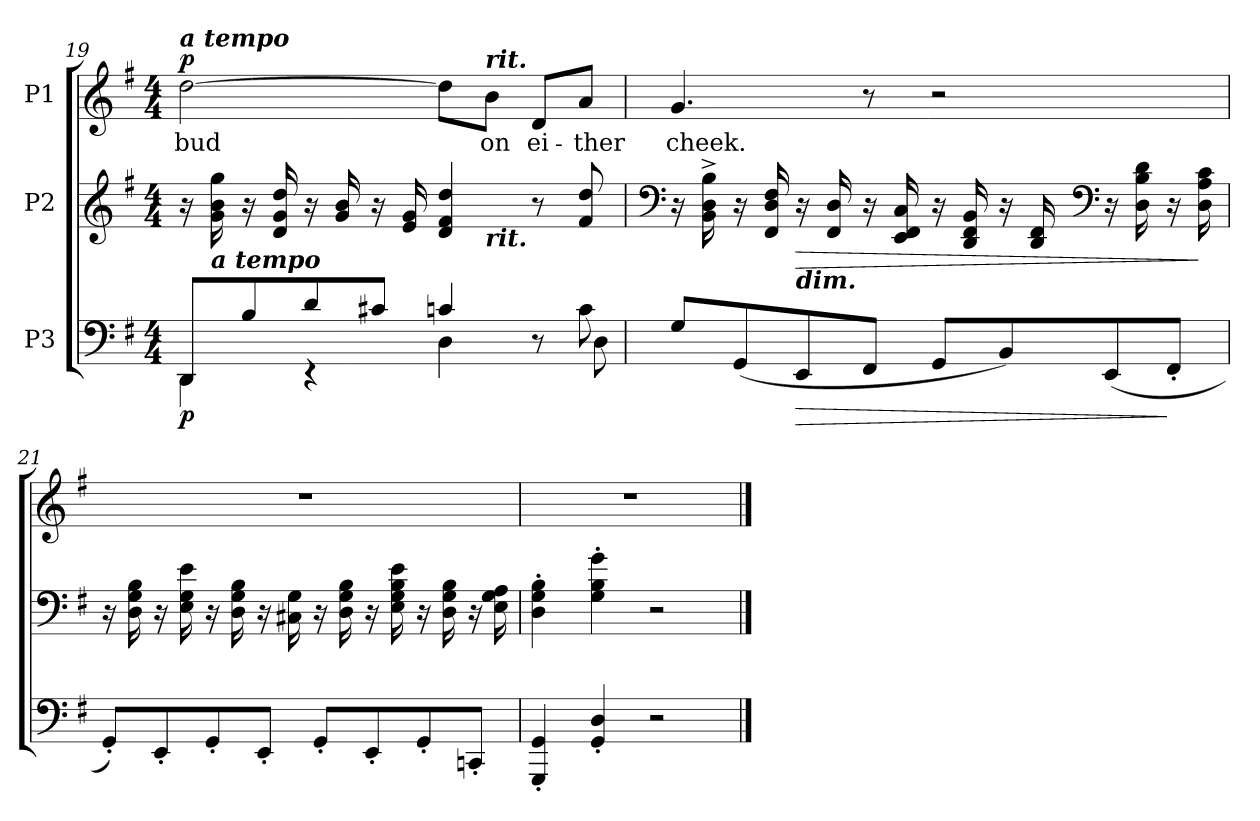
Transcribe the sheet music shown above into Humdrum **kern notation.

**kern	**dynam	**kern	**dynam	**kern	**text	**dynam
*part3	*part3	*part2	*part2	*part1	*part1	*part1
*staff3	*staff3	*staff2	*staff2	*staff1	*staff1	*staff1
*I"P3	*	*I"P2	*	*I"P1	*	*
*clefF4	*	*clefG2	*	*clefG2	*	*
*k[f#]	*	*k[f#]	*	*k[f#]	*	*
*G:	*	*G:	*	*G:	*	*
*M4/4	*	*M4/4	*	*M4/4	*	*
=19	=19	=19	=19	=19	=19	=19
*^	*	*	*	*	*	*
!	!	!	!	!	!LO:TX:a:Bi:t=a tempo	!	!
!	!	!	!	!	!	!LO:LY:b:color=#000000	!
*	*	*	*^	*	*	*	*
8DDi/L	4DDi\	p	16r	2ryy	.	[2ddi\	bud	p
!	!	!	!LO:TX:b:Bi:t=a tempo	!	!	!	!	!
.	.	.	16gi\ 16bi 16ggi	.	.	.	.	.
8Bi/	.	.	16r	.	.	.	.	.
.	.	.	16di/ 16gi 16ddi	.	.	.	.	.
8di/	4r	.	16r	.	.	.	.	.
.	.	.	16gi/ 16bi	.	.	.	.	.
8c#Xi/J	.	.	16r	.	.	.	.	.
.	.	.	16ei/ 16gi	.	.	.	.	.
4cni/	4Di\	.	4di/ 4f#i 4ddi	8ryy	.	8ddi\L]	.	.
!	!	!	!	!	!	!LO:TX:a:Bi:t=rit.	!	!
!	!	!	!	!LO:TX:b:Bi:t=rit.	!	!	!	!
!	!	!	!	!	!	!	!LO:LY:b:color=#000000	!
.	.	.	.	4.ryy	.	8bi\J	on	.
!	!	!	!	!	!	!	!LO:LY:b:color=#000000	!
8r	8ryy	.	8r	.	.	8di/L	ei-	.
!	!	!	!	!	!	!	!LO:LY:b:color=#000000	!
8ci\	8Di\	.	8f#i/ 8ddi	.	.	8ai/J	-ther	.
*v	*v	*	*	*	*	*	*	*
*	*	*v	*v	*	*	*	*
!!LO:LB:g=z
=20	=20	=20	=20	=20	=20	=20
*^	*	*^	*	*	*	*
!LO:TX:a:Bi:t=a tempo	!	!	!	!	!	!	!	!
!	!	!	!	!	!	!	!LO:LY:b:color=#000000	!
*v	*v	*	*	*	*	*	*	*
*	*	*v	*v	*	*	*	*
8Gi/L	.	16r	.	4.gi/	cheek.	.
.	.	16gi\^ 16bi^ 16ggi^	.	.	.	.
(8GGi/	.	16r	.	.	.	.
.	.	16di/ 16bi 16ddi	.	.	.	.
!	!	!LO:TX:b:Bi:t=dim.	!	!	!	!
!	!LO:HP:b	!	!LO:HP:b	!	!	!
8EEi/	>	16r	>	.	.	.
.	.	16di/ 16bi	.	.	.	.
8FF#i/J	.	16r	.	8r	.	.
.	.	16ci/ 16di 16ai	.	.	.	.
8GGi/L	.	16r	.	2r	.	.
.	.	16Bi/ 16di 16gi	.	.	.	.
8BBi/)	.	16r	.	.	.	.
.	.	16Bi/ 16di	.	.	.	.
*	*	*clefF4	*	*	*	*
(8EEi/	.	16r	.	.	.	.
.	.	16Di\ 16Bi 16di	.	.	.	.
8FF#'i/J	]	16r	.	.	.	.
.	.	16Di\ 16Ai 16ci	]	.	.	.
=21	=21	=21	=21	=21	=21	=21
8GG'i/L)	.	16r	.	1r	.	.
.	.	16Di\ 16Gi 16Bi	.	.	.	.
8EE'i/	.	16r	.	.	.	.
.	.	16Ei\ 16Gi 16ei	.	.	.	.
8GG'i/	.	16r	.	.	.	.
.	.	16Di\ 16Gi 16Bi	.	.	.	.
8EE'i/J	.	16r	.	.	.	.
.	.	16C#Xi\ 16Gi	.	.	.	.
8GG'i/L	.	16r	.	.	.	.
.	.	16Di\ 16Gi 16Bi	.	.	.	.
8EE'i/	.	16r	.	.	.	.
.	.	16Ei\ 16Gi 16Bi 16ei	.	.	.	.
8GG'i/	.	16r	.	.	.	.
.	.	16Di\ 16Gi 16Bi	.	.	.	.
8CCn'i/J	.	16r	.	.	.	.
.	.	16Ei\ 16Gi 16Ai	.	.	.	.
=22	=22	=22	=22	=22	=22	=22
4GGGi/' 4GGi'	.	4Di\' 4Gi' 4Bi'	.	1r	.	.
4GGi/' 4Di'	.	4Gi\' 4Bi' 4gi'	.	.	.	.
2r	.	2r	.	.	.	.
==	==	==	==	==	==	==
*-	*-	*-	*-	*-	*-	*-
